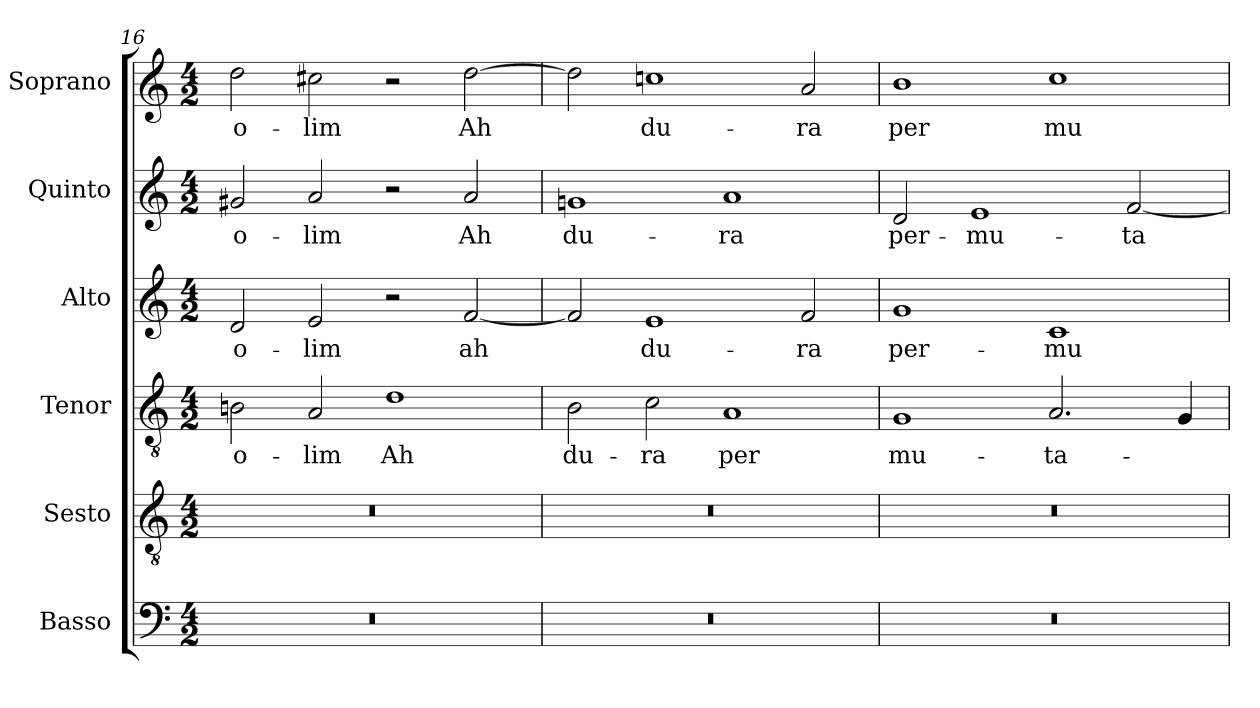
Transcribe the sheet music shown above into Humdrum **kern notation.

**kern	**kern	**kern	**text	**kern	**text	**kern	**text	**kern	**text
*part6	*part5	*part4	*part4	*part3	*part3	*part2	*part2	*part1	*part1
*staff6	*staff5	*staff4	*staff4	*staff3	*staff3	*staff2	*staff2	*staff1	*staff1
*I"Basso	*I"Sesto	*I"Tenor	*	*I"Alto	*	*I"Quinto	*	*I"Soprano	*
*I'B.	*I'Ss.	*I'T.	*	*I'A.	*	*I'Q.	*	*I'S.	*
!!LO:PB:g=z
*clefF4	*clefGv2	*clefGv2	*	*clefG2	*	*clefG2	*	*clefG2	*
*	*ITrd7c12	*ITrd7c12	*	*	*	*	*	*	*
*k[]	*k[]	*k[]	*	*k[]	*	*k[]	*	*k[]	*
*C:	*C:	*C:	*	*C:	*	*C:	*	*C:	*
*M4/2	*M4/2	*M4/2	*	*M4/2	*	*M4/2	*	*M4/2	*
=16	=16	=16	=16	=16	=16	=16	=16	=16	=16
!LO:N:vis=1	!LO:N:vis=1	!	!	!	!	!	!	!	!
!	!	!	!LO:LY:b:color=#000000	!	!	!	!	!	!
!	!	!	!	!	!LO:LY:b:color=#000000	!	!	!	!
!	!	!	!	!	!	!	!LO:LY:b:color=#000000	!	!
!	!	!	!	!	!	!	!	!	!LO:LY:b:color=#000000
0r	0r	2BBni\	o-	2di/	o-	2g#Xi/	o-	2ddi\	o-
!	!	!	!LO:LY:b:color=#000000	!	!	!	!	!	!
!	!	!	!	!	!LO:LY:b:color=#000000	!	!	!	!
!	!	!	!	!	!	!	!LO:LY:b:color=#000000	!	!
!	!	!	!	!	!	!	!	!	!LO:LY:b:color=#000000
.	.	2AAi/	-lim	2ei/	-lim	2ai/	-lim	2cc#Xi\	-lim
!	!	!	!LO:LY:b:color=#000000	!	!	!	!	!	!
.	.	1Di	Ah	2r	.	2r	.	2r	.
!	!	!	!	!	!LO:LY:b:color=#000000	!	!	!	!
!	!	!	!	!	!	!	!LO:LY:b:color=#000000	!	!
!	!	!	!	!	!	!	!	!	!LO:LY:b:color=#000000
.	.	.	.	[2fi/	ah	2ai/	Ah	[2ddi\	Ah
=17	=17	=17	=17	=17	=17	=17	=17	=17	=17
!LO:N:vis=1	!LO:N:vis=1	!	!	!	!	!	!	!	!
!	!	!	!LO:LY:b:color=#000000	!	!	!	!	!	!
!	!	!	!	!	!	!	!LO:LY:b:color=#000000	!	!
0r	0r	2BBi\	du-	2fi/]	.	1gni	du-	2ddi\]	.
!	!	!	!LO:LY:b:color=#000000	!	!	!	!	!	!
!	!	!	!	!	!LO:LY:b:color=#000000	!	!	!	!
!	!	!	!	!	!	!	!	!	!LO:LY:b:color=#000000
.	.	2Ci\	-ra	1ei	du-	.	.	1ccni	du-
!	!	!	!LO:LY:b:color=#000000	!	!	!	!	!	!
!	!	!	!	!	!	!	!LO:LY:b:color=#000000	!	!
.	.	1AAi	per	.	.	1ai	-ra	.	.
!	!	!	!	!	!LO:LY:b:color=#000000	!	!	!	!
!	!	!	!	!	!	!	!	!	!LO:LY:b:color=#000000
.	.	.	.	2fi/	-ra	.	.	2ai/	-ra
=18	=18	=18	=18	=18	=18	=18	=18	=18	=18
!LO:N:vis=1	!LO:N:vis=1	!	!	!	!	!	!	!	!
!	!	!	!LO:LY:b:color=#000000	!	!	!	!	!	!
!	!	!	!	!	!LO:LY:b:color=#000000	!	!	!	!
!	!	!	!	!	!	!	!LO:LY:b:color=#000000	!	!
!	!	!	!	!	!	!	!	!	!LO:LY:b:color=#000000
0r	0r	1GGi	mu-	1gi	per-	2di/	per-	1bi	per
!	!	!	!	!	!	!	!LO:LY:b:color=#000000	!	!
.	.	.	.	.	.	1ei	-mu-	.	.
!	!	!	!LO:LY:b:color=#000000	!	!	!	!	!	!
!	!	!	!	!	!LO:LY:b:color=#000000	!	!	!	!
!	!	!	!	!	!	!	!	!	!LO:LY:b:color=#000000
.	.	2.AAi/	-ta-	1ci	-mu-	.	.	1cci	mu-
!	!	!	!	!	!	!	!LO:LY:b:color=#000000	!	!
.	.	.	.	.	.	[2fi/	-ta-	.	.
.	.	4GGi/	.	.	.	.	.	.	.
=	=	=	=	=	=	=	=	=	=
*-	*-	*-	*-	*-	*-	*-	*-	*-	*-
